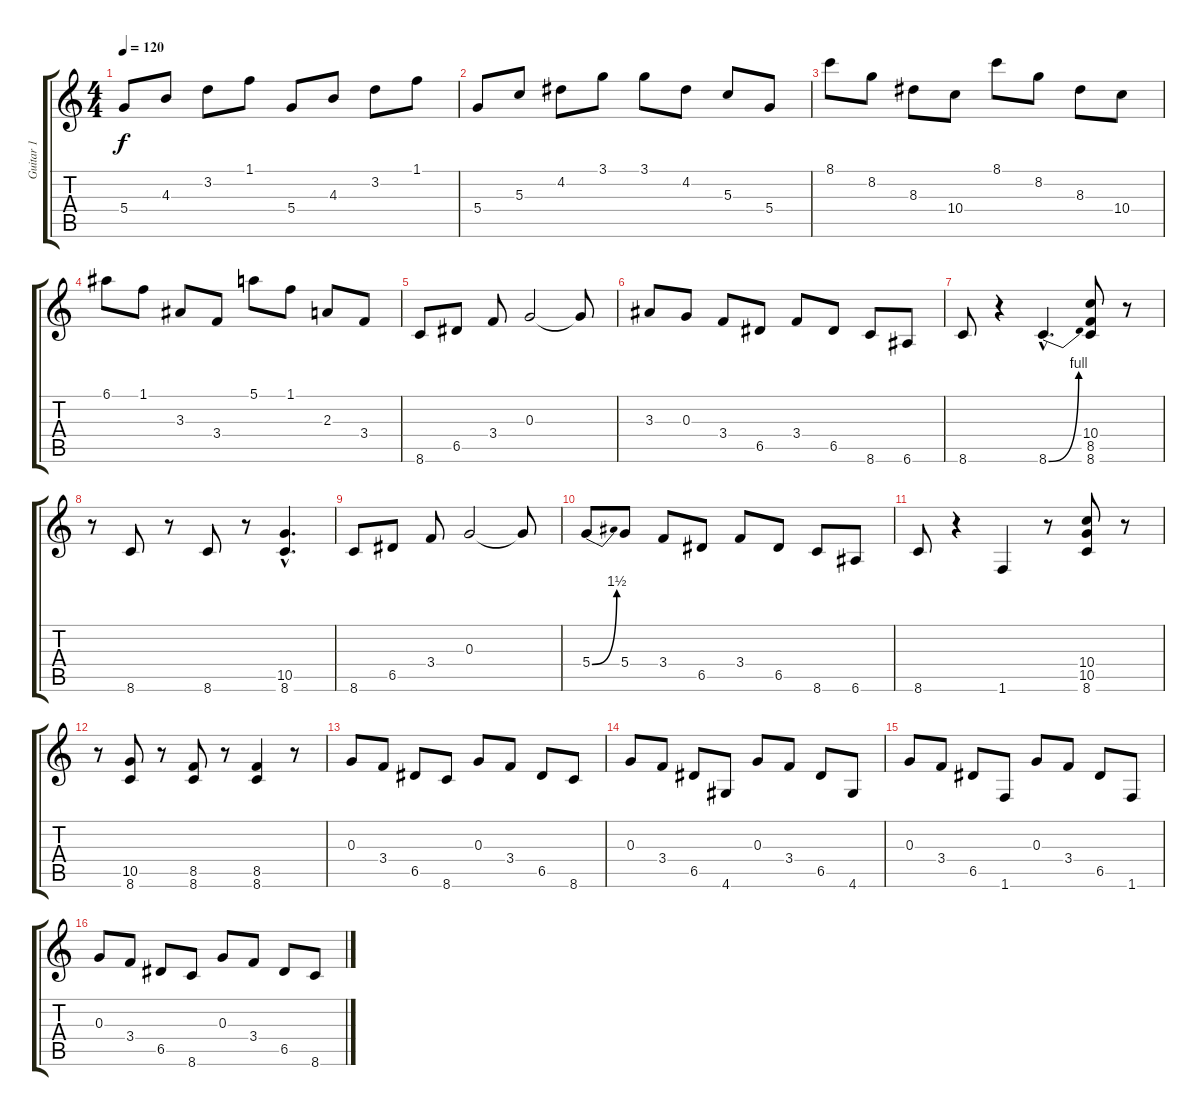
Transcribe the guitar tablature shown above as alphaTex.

\track ("Guitar 1" "Guitar 1") {instrument distortionguitar}
\staff {score tabs}
\tuning (E4 B3 G3 D3 A2 E2) {hide}
\ts (4 4)
\tempo 120
\clef g2
\ks c
5.4.8{dy f} 4.3.8 3.2.8 1.1.8 5.4.8 4.3.8 3.2.8 1.1.8 |
5.4.8 5.3.8 4.2.8 3.1.8 3.1.8 4.2.8 5.3.8 5.4.8 |
8.1.8 8.2.8 8.3.8 10.4.8 8.1.8 8.2.8 8.3.8 10.4.8 |
6.1.8 1.1.8 3.3.8 3.4.8 5.1.8 1.1.8 2.3.8 3.4.8 |
8.6.8{instrument distortionguitar} 6.5.8 3.4.8 0.3.2 0.3{t}.8 |
3.3.8 0.3.8 3.4.8 6.5.8 3.4.8 6.5.8 8.6.8 6.6.8 |
8.6.8 r.4 8.6{be (bend 0 0 60 4) hac}.4{d} (10.4 8.5 8.6).8 r.8 |
r.8 8.6.8 r.8 8.6.8 r.8 (10.5{hac} 8.6{hac}).4{d} |
8.6.8 6.5.8 3.4.8 0.3.2 0.3{t}.8 |
5.4{be (bend 0 0 60 6)}.8 5.4.8 3.4.8 6.5.8 3.4.8 6.5.8 8.6.8 6.6.8 |
8.6.8 r.4 1.6.4 r.8 (10.4 10.5 8.6).8 r.8 |
r.8 (10.5 8.6).8 r.8 (8.5 8.6).8 r.8 (8.5 8.6).4 r.8 |
0.3.8 3.4.8 6.5.8 8.6.8 0.3.8 3.4.8 6.5.8 8.6.8 |
0.3.8 3.4.8 6.5.8 4.6.8 0.3.8 3.4.8 6.5.8 4.6.8 |
0.3.8 3.4.8 6.5.8 1.6.8 0.3.8 3.4.8 6.5.8 1.6.8 |
0.3.8 3.4.8 6.5.8 8.6.8 0.3.8 3.4.8 6.5.8 8.6.8
